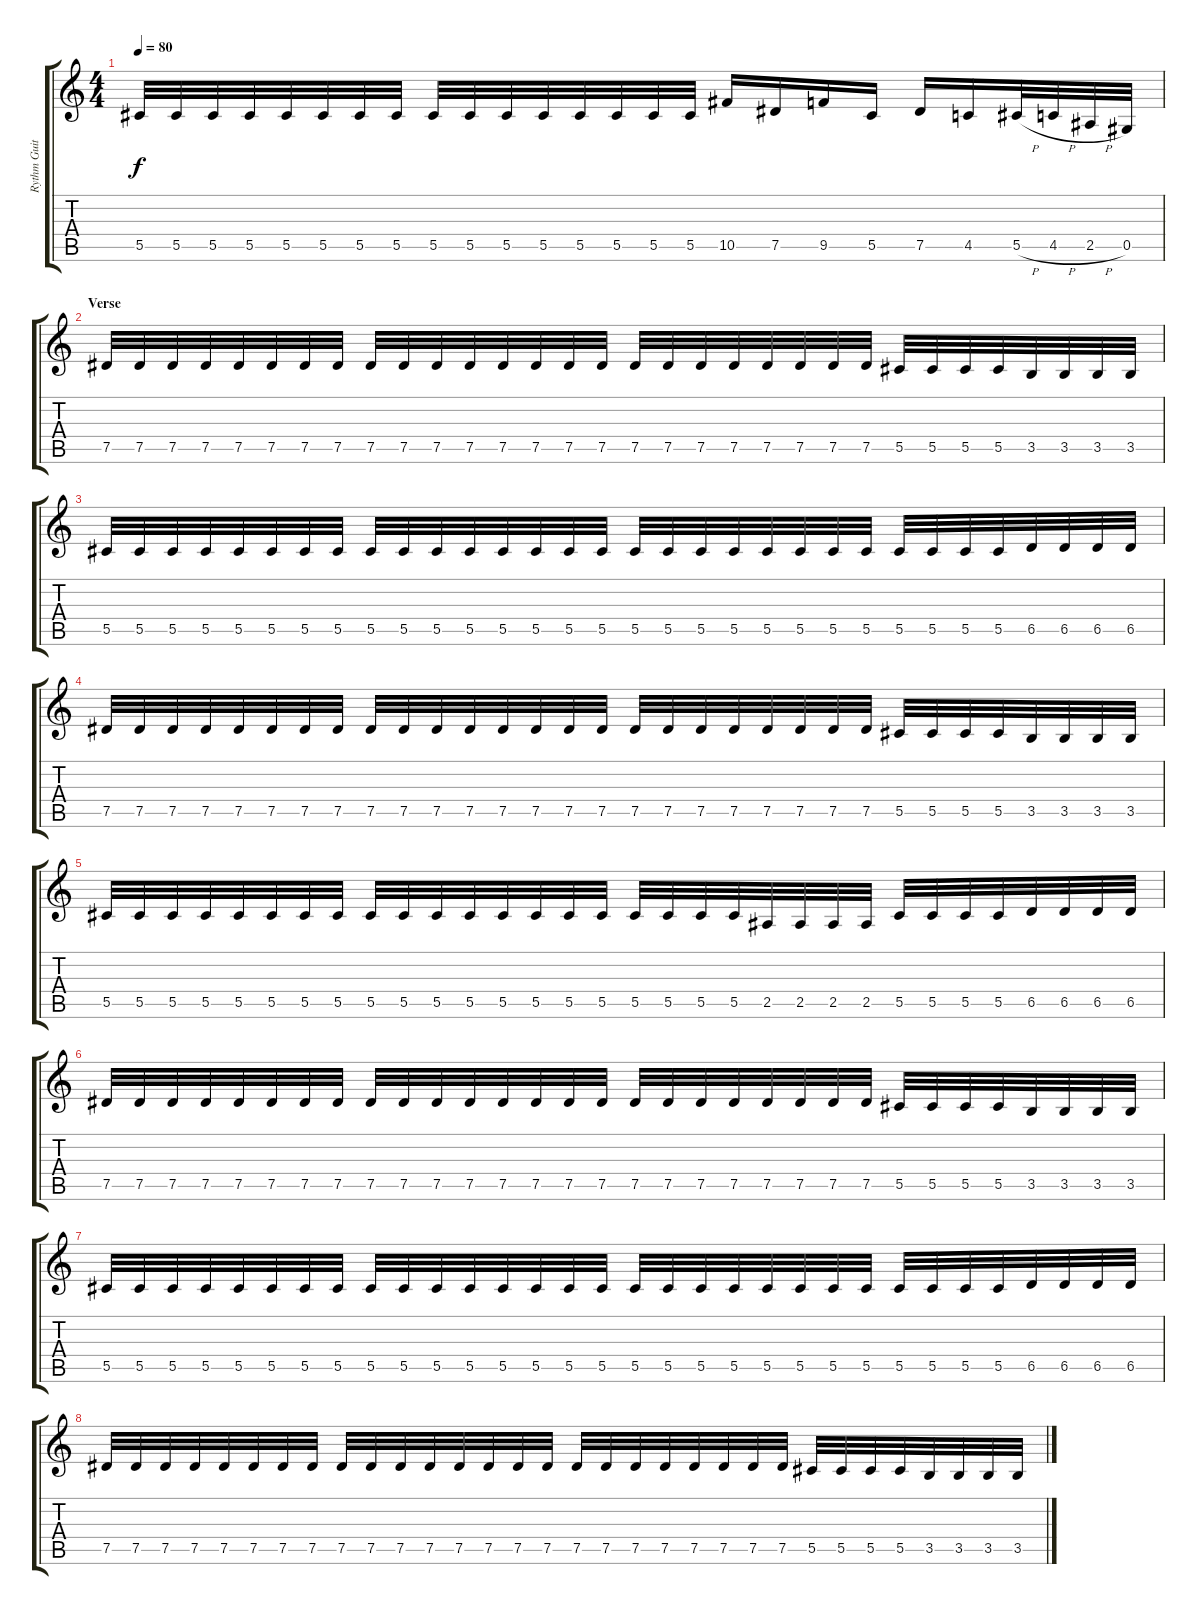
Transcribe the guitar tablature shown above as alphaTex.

\track ("Rythm Guitar 1" "Rythm Guit") {instrument distortionguitar}
\staff {score tabs}
\tuning (Eb4 Bb3 Gb3 Db3 Ab2 Eb2) {hide}
\ts (4 4)
\tempo 80
\clef g2
\ks c
5.5.32{dy f} 5.5.32 5.5.32 5.5.32 5.5.32 5.5.32 5.5.32 5.5.32 5.5.32 5.5.32 5.5.32 5.5.32 5.5.32 5.5.32 5.5.32 5.5.32 10.5.16 7.5.16 9.5.16 5.5.16 7.5.16 4.5.16 5.5{h}.32 4.5{h}.32 2.5{h}.32 0.5.32 |
\section ("" "Verse")
7.5.32 7.5.32 7.5.32 7.5.32 7.5.32 7.5.32 7.5.32 7.5.32 7.5.32 7.5.32 7.5.32 7.5.32 7.5.32 7.5.32 7.5.32 7.5.32 7.5.32 7.5.32 7.5.32 7.5.32 7.5.32 7.5.32 7.5.32 7.5.32 5.5.32 5.5.32 5.5.32 5.5.32 3.5.32 3.5.32 3.5.32 3.5.32 |
5.5.32 5.5.32 5.5.32 5.5.32 5.5.32 5.5.32 5.5.32 5.5.32 5.5.32 5.5.32 5.5.32 5.5.32 5.5.32 5.5.32 5.5.32 5.5.32 5.5.32 5.5.32 5.5.32 5.5.32 5.5.32 5.5.32 5.5.32 5.5.32 5.5.32 5.5.32 5.5.32 5.5.32 6.5.32 6.5.32 6.5.32 6.5.32 |
7.5.32 7.5.32 7.5.32 7.5.32 7.5.32 7.5.32 7.5.32 7.5.32 7.5.32 7.5.32 7.5.32 7.5.32 7.5.32 7.5.32 7.5.32 7.5.32 7.5.32 7.5.32 7.5.32 7.5.32 7.5.32 7.5.32 7.5.32 7.5.32 5.5.32 5.5.32 5.5.32 5.5.32 3.5.32 3.5.32 3.5.32 3.5.32 |
5.5.32 5.5.32 5.5.32 5.5.32 5.5.32 5.5.32 5.5.32 5.5.32 5.5.32 5.5.32 5.5.32 5.5.32 5.5.32 5.5.32 5.5.32 5.5.32 5.5.32 5.5.32 5.5.32 5.5.32 2.5.32 2.5.32 2.5.32 2.5.32 5.5.32 5.5.32 5.5.32 5.5.32 6.5.32 6.5.32 6.5.32 6.5.32 |
7.5.32 7.5.32 7.5.32 7.5.32 7.5.32 7.5.32 7.5.32 7.5.32 7.5.32 7.5.32 7.5.32 7.5.32 7.5.32 7.5.32 7.5.32 7.5.32 7.5.32 7.5.32 7.5.32 7.5.32 7.5.32 7.5.32 7.5.32 7.5.32 5.5.32 5.5.32 5.5.32 5.5.32 3.5.32 3.5.32 3.5.32 3.5.32 |
5.5.32 5.5.32 5.5.32 5.5.32 5.5.32 5.5.32 5.5.32 5.5.32 5.5.32 5.5.32 5.5.32 5.5.32 5.5.32 5.5.32 5.5.32 5.5.32 5.5.32 5.5.32 5.5.32 5.5.32 5.5.32 5.5.32 5.5.32 5.5.32 5.5.32 5.5.32 5.5.32 5.5.32 6.5.32 6.5.32 6.5.32 6.5.32 |
7.5.32 7.5.32 7.5.32 7.5.32 7.5.32 7.5.32 7.5.32 7.5.32 7.5.32 7.5.32 7.5.32 7.5.32 7.5.32 7.5.32 7.5.32 7.5.32 7.5.32 7.5.32 7.5.32 7.5.32 7.5.32 7.5.32 7.5.32 7.5.32 5.5.32 5.5.32 5.5.32 5.5.32 3.5.32 3.5.32 3.5.32 3.5.32
